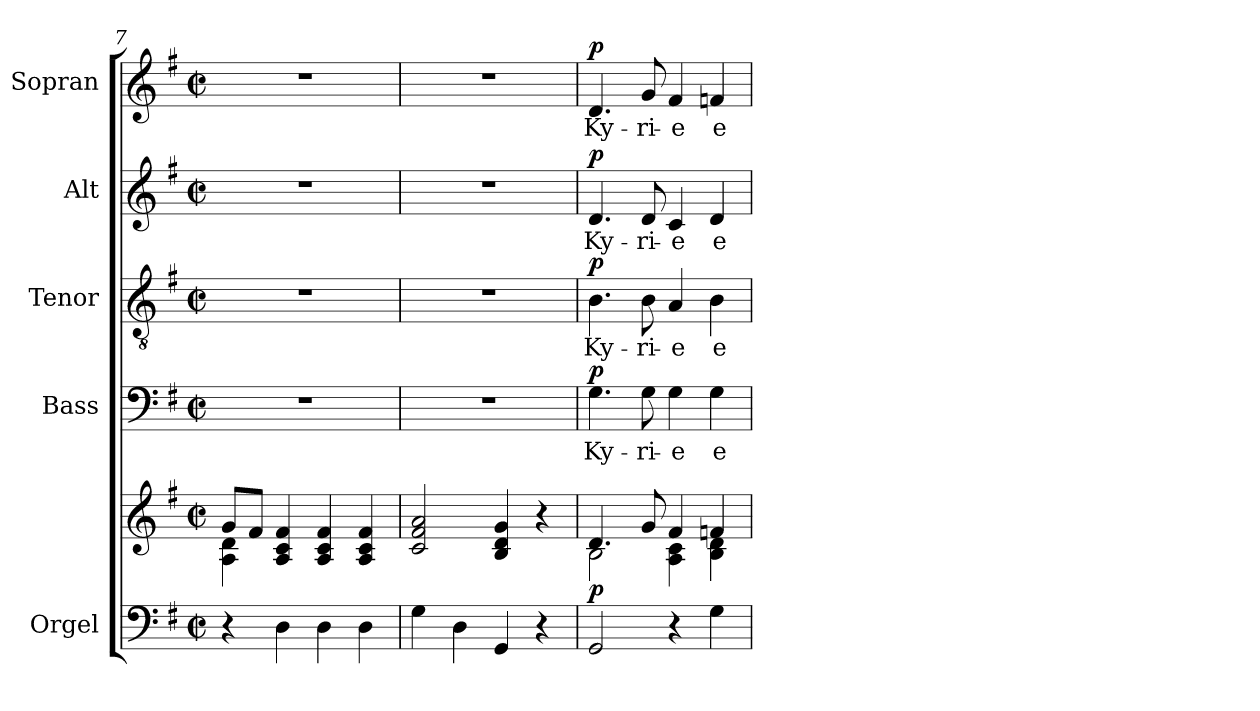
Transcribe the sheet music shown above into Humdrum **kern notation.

**kern	**kern	**dynam	**kern	**text	**dynam	**kern	**text	**dynam	**kern	**text	**dynam	**kern	**text	**dynam
*part5	*part5	*part5	*part4	*part4	*part4	*part3	*part3	*part3	*part2	*part2	*part2	*part1	*part1	*part1
*staff6	*staff5	*staff5/6	*staff4	*staff4	*staff4	*staff3	*staff3	*staff3	*staff2	*staff2	*staff2	*staff1	*staff1	*staff1
*I"Orgel	*	*	*I"Bass	*	*	*I"Tenor	*	*	*I"Alt	*	*	*I"Sopran	*	*
*I'Org.	*	*	*I'B	*	*	*I'T	*	*	*I'A	*	*	*I'S	*	*
*clefF4	*clefG2	*	*clefF4	*	*	*clefGv2	*	*	*clefG2	*	*	*clefG2	*	*
*k[f#]	*k[f#]	*	*k[f#]	*	*	*k[f#]	*	*	*k[f#]	*	*	*k[f#]	*	*
*G:	*G:	*	*G:	*	*	*G:	*	*	*G:	*	*	*G:	*	*
*M2/2	*M2/2	*	*M2/2	*	*	*M2/2	*	*	*M2/2	*	*	*M2/2	*	*
*met(c|)	*met(c|)	*	*met(c|)	*	*	*met(c|)	*	*	*met(c|)	*	*	*met(c|)	*	*
=7	=7	=7	=7	=7	=7	=7	=7	=7	=7	=7	=7	=7	=7	=7
*	*^	*	*	*	*	*	*	*	*	*	*	*	*	*
4r	8g/L	4A\ 4d\	.	1r	.	.	1r	.	.	1r	.	.	1r	.	.
.	8f#/J	.	.	.	.	.	.	.	.	.	.	.	.	.	.
4D\	4A/ 4c/ 4f#/	2.ryy	.	.	.	.	.	.	.	.	.	.	.	.	.
4D\	4A/ 4c/ 4f#/	.	.	.	.	.	.	.	.	.	.	.	.	.	.
4D\	4A/ 4c/ 4f#/	.	.	.	.	.	.	.	.	.	.	.	.	.	.
*	*v	*v	*	*	*	*	*	*	*	*	*	*	*	*	*
=8	=8	=8	=8	=8	=8	=8	=8	=8	=8	=8	=8	=8	=8	=8
4G\	2c/ 2f#/ 2a/	.	1r	.	.	1r	.	.	1r	.	.	1r	.	.
4D\	.	.	.	.	.	.	.	.	.	.	.	.	.	.
4GG/	4B/ 4d/ 4g/	.	.	.	.	.	.	.	.	.	.	.	.	.
4r	4r	.	.	.	.	.	.	.	.	.	.	.	.	.
=9	=9	=9	=9	=9	=9	=9	=9	=9	=9	=9	=9	=9	=9	=9
*	*^	*	*	*	*	*	*	*	*	*	*	*	*	*
!	!	!	!LO:DY:b	!	!LO:LY:b	!LO:DY:a	!	!LO:LY:b	!LO:DY:a	!	!LO:LY:b	!LO:DY:a	!	!LO:LY:b	!LO:DY:a
2GG/	4.d/	2B\	p	4.G\	Ky-	p	4.B\	Ky-	p	4.d/	Ky-	p	4.d/	Ky-	p
!	!	!	!	!	!LO:LY:b	!	!	!LO:LY:b	!	!	!LO:LY:b	!	!	!LO:LY:b	!
.	8g/	.	.	8G\	-ri-	.	8B\	-ri-	.	8d/	-ri-	.	8g/	-ri-	.
!	!	!	!	!	!LO:LY:b	!	!	!LO:LY:b	!	!	!LO:LY:b	!	!	!LO:LY:b	!
4r	4f#/	4A\ 4c\	.	4G\	-e	.	4A/	-e	.	4c/	-e	.	4f#/	-e	.
!	!	!	!	!	!LO:LY:b	!	!	!LO:LY:b	!	!	!LO:LY:b	!	!	!LO:LY:b	!
4G\	4fn/	4B\ 4d\	.	4G\	e-	.	4B\	e-	.	4d/	e-	.	4fn/	e-	.
*	*v	*v	*	*	*	*	*	*	*	*	*	*	*	*	*
=	=	=	=	=	=	=	=	=	=	=	=	=	=	=
*-	*-	*-	*-	*-	*-	*-	*-	*-	*-	*-	*-	*-	*-	*-
